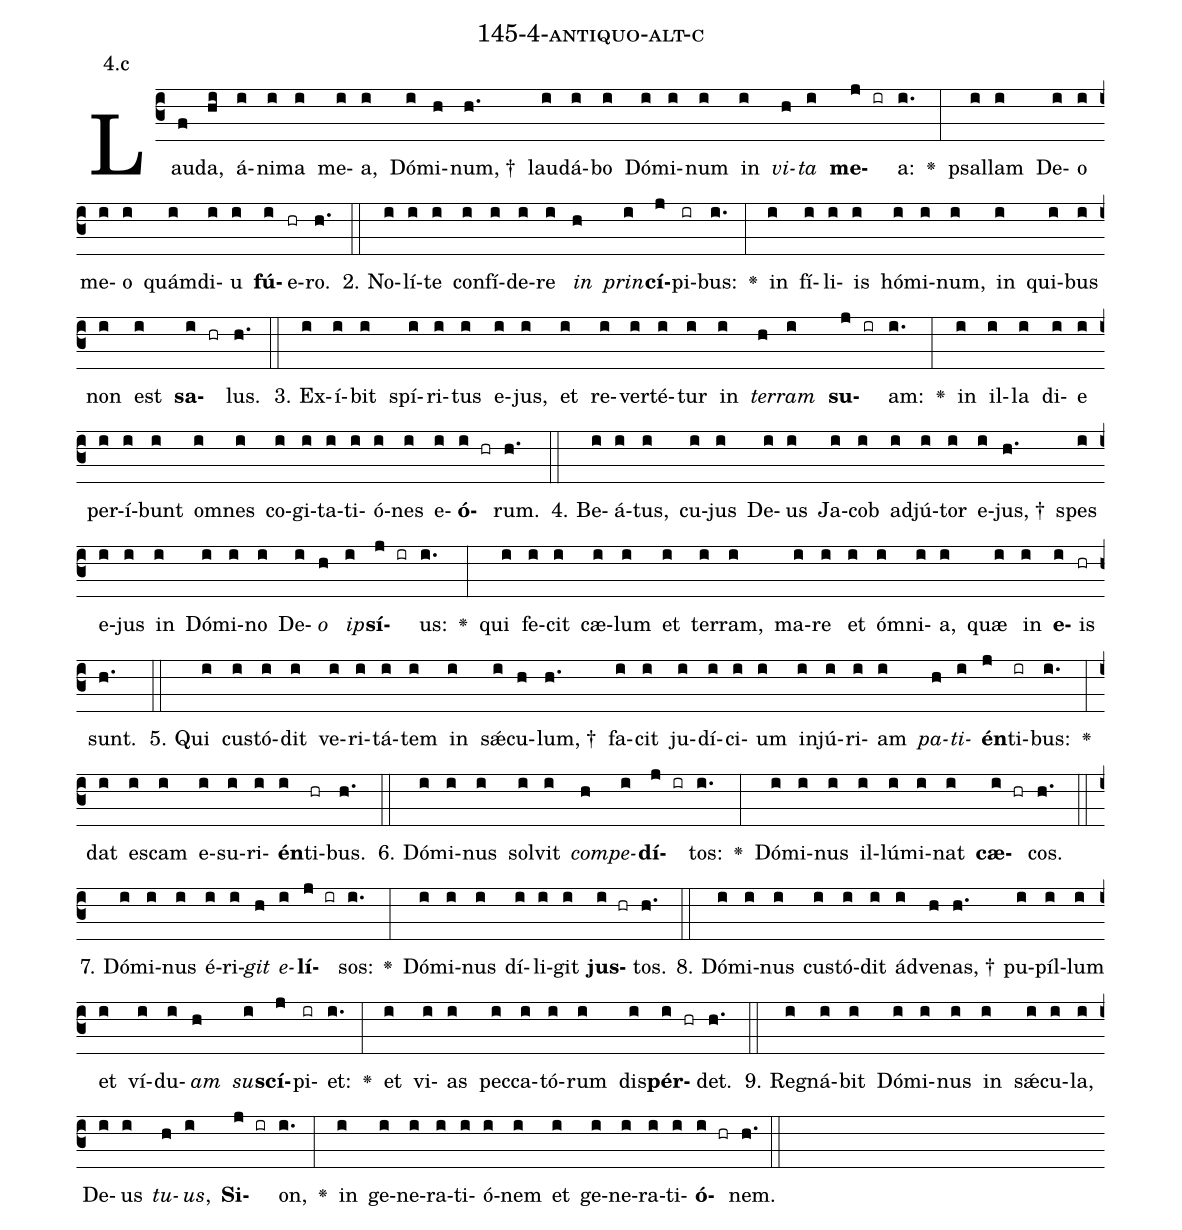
name: 145-4-antiquo-alt-c;
annotation: 4.c;
%%
(c3)Lau(f)da,(hi) á(i)ni(i)ma(i) me(i)a,(i) Dó(i)mi(h)num, †(h.) lau(i)dá(i)bo(i) Dó(i)mi(i)num(i) in(i) <i>vi</i>(h)<i>ta</i>(i) <b>me</b>(j ir)a:(i.) <v>\greheightstar</v>(:) psal(i)lam(i) De(i)o(i) me(i)o(i) quám(i)di(i)u(i) <b>fú</b>(i)e(hr)ro.(h.) (::)
2. No(i)lí(i)te(i) con(i)fí(i)de(i)re(i) <i>in</i>(h) <i>prin</i>(i)<b>cí</b>(j)pi(ir)bus:(i.) <v>\greheightstar</v>(:) in(i) fí(i)li(i)is(i) hó(i)mi(i)num,(i) in(i) qui(i)bus(i) non(i) est(i) <b>sa</b>(i hr)lus.(h.) (::)
3. Ex(i)í(i)bit(i) spí(i)ri(i)tus(i) e(i)jus,(i) et(i) re(i)ver(i)té(i)tur(i) in(i) <i>ter</i>(h)<i>ram</i>(i) <b>su</b>(j ir)am:(i.) <v>\greheightstar</v>(:) in(i) il(i)la(i) di(i)e(i) per(i)í(i)bunt(i) om(i)nes(i) co(i)gi(i)ta(i)ti(i)ó(i)nes(i) e(i)<b>ó</b>(i hr)rum.(h.) (::)
4. Be(i)á(i)tus,(i) cu(i)jus(i) De(i)us(i) Ja(i)cob(i) ad(i)jú(i)tor(i) e(i)jus, †(h.) spes(i) e(i)jus(i) in(i) Dó(i)mi(i)no(i) De(i)<i>o</i>(h) <i>ip</i>(i)<b>sí</b>(j ir)us:(i.) <v>\greheightstar</v>(:) qui(i) fe(i)cit(i) cæ(i)lum(i) et(i) ter(i)ram,(i) ma(i)re(i) et(i) óm(i)ni(i)a,(i) quæ(i) in(i) <b>e</b>(i)is(hr) sunt.(h.) (::)
5. Qui(i) cus(i)tó(i)dit(i) ve(i)ri(i)tá(i)tem(i) in(i) sǽ(i)cu(h)lum, †(h.) fa(i)cit(i) ju(i)dí(i)ci(i)um(i) in(i)jú(i)ri(i)am(i) <i>pa</i>(h)<i>ti</i>(i)<b>én</b>(j)ti(ir)bus:(i.) <v>\greheightstar</v>(:) dat(i) es(i)cam(i) e(i)su(i)ri(i)<b>én</b>(i)ti(hr)bus.(h.) (::)
6. Dó(i)mi(i)nus(i) sol(i)vit(i) <i>com</i>(h)<i>pe</i>(i)<b>dí</b>(j ir)tos:(i.) <v>\greheightstar</v>(:) Dó(i)mi(i)nus(i) il(i)lú(i)mi(i)nat(i) <b>cæ</b>(i hr)cos.(h.) (::)
7. Dó(i)mi(i)nus(i) é(i)ri(i)<i>git</i>(h) <i>e</i>(i)<b>lí</b>(j ir)sos:(i.) <v>\greheightstar</v>(:) Dó(i)mi(i)nus(i) dí(i)li(i)git(i) <b>jus</b>(i hr)tos.(h.) (::)
8. Dó(i)mi(i)nus(i) cus(i)tó(i)dit(i) ád(i)ve(h)nas, †(h.) pu(i)píl(i)lum(i) et(i) ví(i)du(i)<i>am</i>(h) <i>su</i>(i)<b>scí</b>(j)pi(ir)et:(i.) <v>\greheightstar</v>(:) et(i) vi(i)as(i) pec(i)ca(i)tó(i)rum(i) dis(i)<b>pér</b>(i hr)det.(h.) (::)
9. Re(i)gná(i)bit(i) Dó(i)mi(i)nus(i) in(i) sǽ(i)cu(i)la,(i) De(i)us(i) <i>tu</i>(h)<i>us</i>,(i) <b>Si</b>(j ir)on,(i.) <v>\greheightstar</v>(:) in(i) ge(i)ne(i)ra(i)ti(i)ó(i)nem(i) et(i) ge(i)ne(i)ra(i)ti(i)<b>ó</b>(i hr)nem.(h.) (::)
